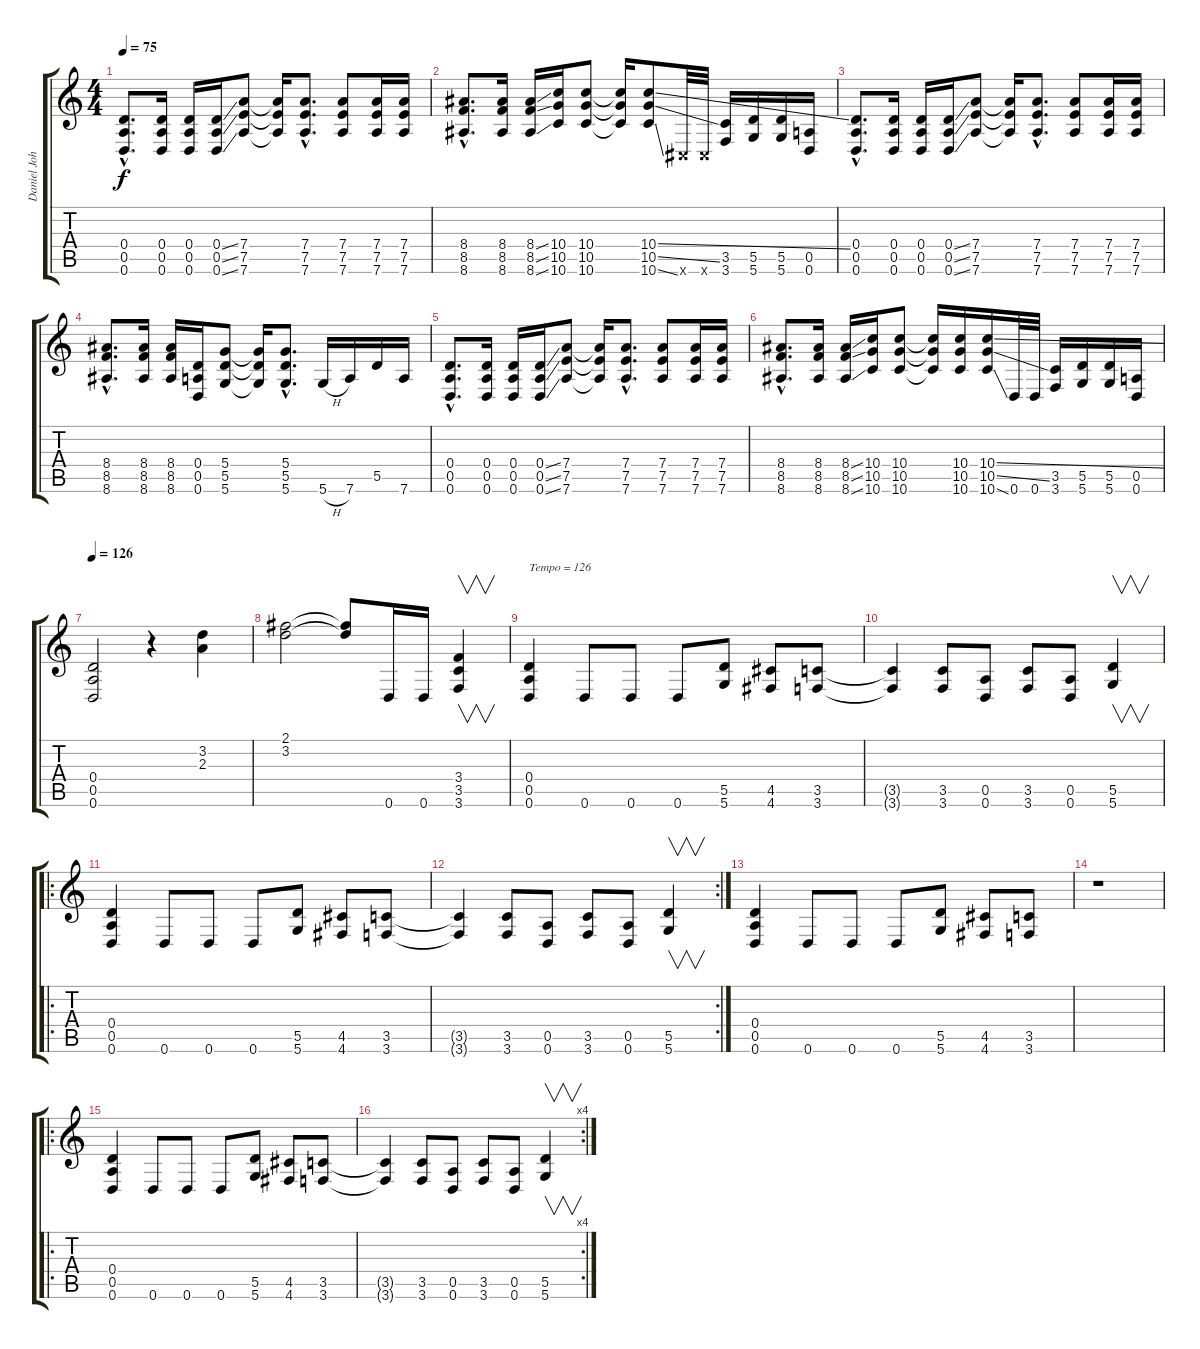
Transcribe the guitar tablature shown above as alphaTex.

\track ("Daniel Johns (gtr3)" "Daniel Joh") {instrument distortionguitar}
\staff {score tabs}
\tuning (E4 B3 G3 D3 A2 D2) {hide}
\ts (4 4)
\tempo 75
\clef g2
\ks c
(0.4{hac} 0.5{hac} 0.6{hac}).8{d dy f} (0.4 0.5 0.6).16 (0.4 0.5 0.6).16 (0.4{ss} 0.5{ss} 0.6{ss}).16 (7.4 7.5 7.6).8 (7.4{t} 7.5{t} 7.6{t}).16 (7.4{hac} 7.5{hac} 7.6{hac}).8{d} (7.4 7.5 7.6).8 (7.4 7.5 7.6).16 (7.4 7.5 7.6).16 |
(8.4{hac} 8.5{hac} 8.6{hac}).8{d} (8.4 8.5 8.6).16 (8.4{ss} 8.5{ss} 8.6{ss}).16 (10.4 10.5 10.6).16 (10.4 10.5 10.6).8 (10.4{t} 10.5{t} 10.6{t}).16 (10.4{ss} 10.5{ss} 10.6{ss}).8 -1.6{x}.32 -1.6{x}.32 (3.5 3.6).16 (5.5 5.6).16 (5.5 5.6).16 (0.5 0.6).16 |
(0.4{hac} 0.5{hac} 0.6{hac}).8{d} (0.4 0.5 0.6).16 (0.4 0.5 0.6).16 (0.4{ss} 0.5{ss} 0.6{ss}).16 (7.4 7.5 7.6).8 (7.4{t} 7.5{t} 7.6{t}).16 (7.4{hac} 7.5{hac} 7.6{hac}).8{d} (7.4 7.5 7.6).8 (7.4 7.5 7.6).16 (7.4 7.5 7.6).16 |
(8.4{hac} 8.5{hac} 8.6{hac}).8{d} (8.4 8.5 8.6).16 (8.4 8.5 8.6).16 (0.4 0.5 0.6).16 (5.4 5.5 5.6).8 (5.4{t} 5.5{t} 5.6{t}).16 (5.4{hac} 5.5{hac} 5.6{hac}).8{d} 5.6{h}.16 7.6.16 5.5.16 7.6.16 |
(0.4{hac} 0.5{hac} 0.6{hac}).8{d} (0.4 0.5 0.6).16 (0.4 0.5 0.6).16 (0.4{ss} 0.5{ss} 0.6{ss}).16 (7.4 7.5 7.6).8 (7.4{t} 7.5{t} 7.6{t}).16 (7.4{hac} 7.5{hac} 7.6{hac}).8{d} (7.4 7.5 7.6).8 (7.4 7.5 7.6).16 (7.4 7.5 7.6).16 |
(8.4{hac} 8.5{hac} 8.6{hac}).8{d} (8.4 8.5 8.6).16 (8.4{ss} 8.5{ss} 8.6{ss}).16 (10.4 10.5 10.6).16 (10.4 10.5 10.6).8 (10.4{t} 10.5{t} 10.6{t}).16 (10.4 10.5 10.6).16 (10.4{ss} 10.5{ss} 10.6{ss}).16 0.6.32 0.6.32 (3.5 3.6).16 (5.5 5.6).16 (5.5 5.6).16 (0.5 0.6).16 |
\tempo 126
(0.4 0.5 0.6).2 r.4 (3.2 2.3).4 |
(2.1 3.2).2 (2.1{t} 3.2{t}).8 0.6.16 0.6.16 (3.4 3.5 3.6).4{v} |
(0.4 0.5 0.6).4{txt "Tempo = 126"} 0.6.8 0.6.8 0.6.8 (5.5 5.6).8 (4.5 4.6).8 (3.5 3.6).8 |
(3.5{t} 3.6{t}).4 (3.5 3.6).8 (0.5 0.6).8 (3.5 3.6).8 (0.5 0.6).8 (5.5 5.6).4{v} |
\ro
(0.4 0.5 0.6).4 0.6.8 0.6.8 0.6.8 (5.5 5.6).8 (4.5 4.6).8 (3.5 3.6).8 |
\rc 2
(3.5{t} 3.6{t}).4 (3.5 3.6).8 (0.5 0.6).8 (3.5 3.6).8 (0.5 0.6).8 (5.5 5.6).4{v} |
(0.4 0.5 0.6).4 0.6.8 0.6.8 0.6.8 (5.5 5.6).8 (4.5 4.6).8 (3.5 3.6).8 |
r.1 |
\ro
(0.4 0.5 0.6).4 0.6.8 0.6.8 0.6.8 (5.5 5.6).8 (4.5 4.6).8 (3.5 3.6).8 |
\rc 4
(3.5{t} 3.6{t}).4 (3.5 3.6).8 (0.5 0.6).8 (3.5 3.6).8 (0.5 0.6).8 (5.5 5.6).4{v}
